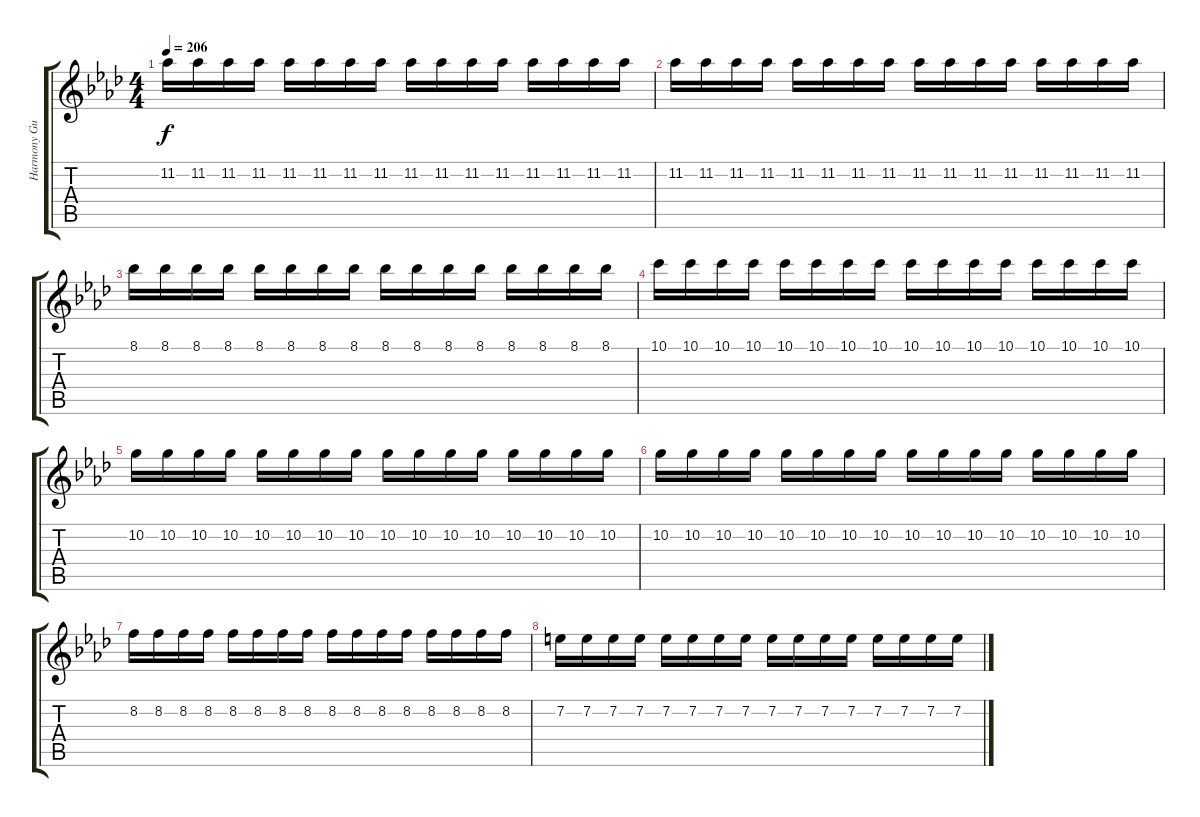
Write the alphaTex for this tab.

\track ("Harmony Guitar" "Harmony Gu") {instrument distortionguitar}
\staff {score tabs}
\tuning (D4 A3 F3 C3 G2 C2) {hide}
\ts (4 4)
\tempo 206
\clef g2
\ks fminor
11.2.16{dy f} 11.2.16 11.2.16 11.2.16 11.2.16 11.2.16 11.2.16 11.2.16 11.2.16 11.2.16 11.2.16 11.2.16 11.2.16 11.2.16 11.2.16 11.2.16 |
11.2.16 11.2.16 11.2.16 11.2.16 11.2.16 11.2.16 11.2.16 11.2.16 11.2.16 11.2.16 11.2.16 11.2.16 11.2.16 11.2.16 11.2.16 11.2.16 |
8.1.16 8.1.16 8.1.16 8.1.16 8.1.16 8.1.16 8.1.16 8.1.16 8.1.16 8.1.16 8.1.16 8.1.16 8.1.16 8.1.16 8.1.16 8.1.16 |
10.1.16 10.1.16 10.1.16 10.1.16 10.1.16 10.1.16 10.1.16 10.1.16 10.1.16 10.1.16 10.1.16 10.1.16 10.1.16 10.1.16 10.1.16 10.1.16 |
10.2.16 10.2.16 10.2.16 10.2.16 10.2.16 10.2.16 10.2.16 10.2.16 10.2.16 10.2.16 10.2.16 10.2.16 10.2.16 10.2.16 10.2.16 10.2.16 |
10.2.16 10.2.16 10.2.16 10.2.16 10.2.16 10.2.16 10.2.16 10.2.16 10.2.16 10.2.16 10.2.16 10.2.16 10.2.16 10.2.16 10.2.16 10.2.16 |
8.2.16 8.2.16 8.2.16 8.2.16 8.2.16 8.2.16 8.2.16 8.2.16 8.2.16 8.2.16 8.2.16 8.2.16 8.2.16 8.2.16 8.2.16 8.2.16 |
7.2.16 7.2.16 7.2.16 7.2.16 7.2.16 7.2.16 7.2.16 7.2.16 7.2.16 7.2.16 7.2.16 7.2.16 7.2.16 7.2.16 7.2.16 7.2.16
